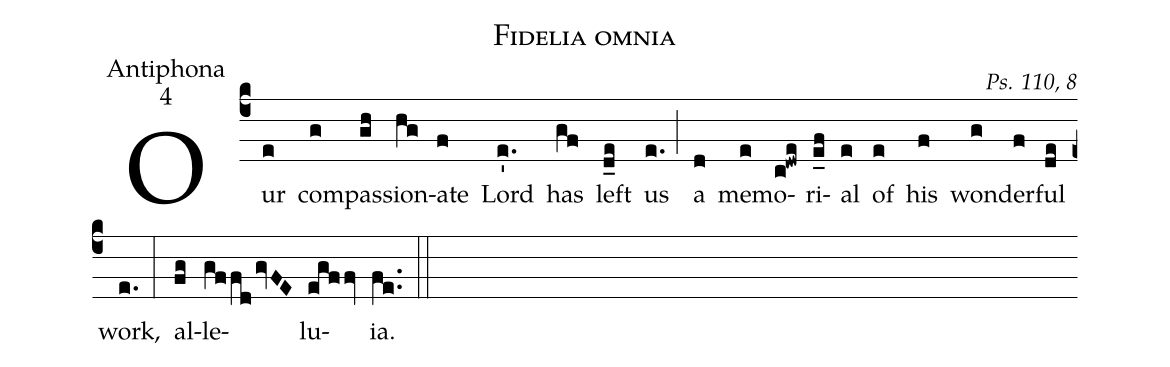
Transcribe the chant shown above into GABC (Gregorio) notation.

name: Fidelia omnia;
office-part: Antiphona;
mode: 4;
commentary: Ps. 110, 8;
%%
(c4)Our(e) com(g)pas(gh)sion(hg)ate(f) Lord(e'.) has(gf) left(d_e) us(e.) (;) a(d) me(e)mo(c!dwe)ri(e_f)al(e) of(e) his(f) won(g)der(f)ful(de) work,(e.) (:)

al(fg)le(gf/fd/gvFE)lu(egffv)ia.(fe..) (::)
